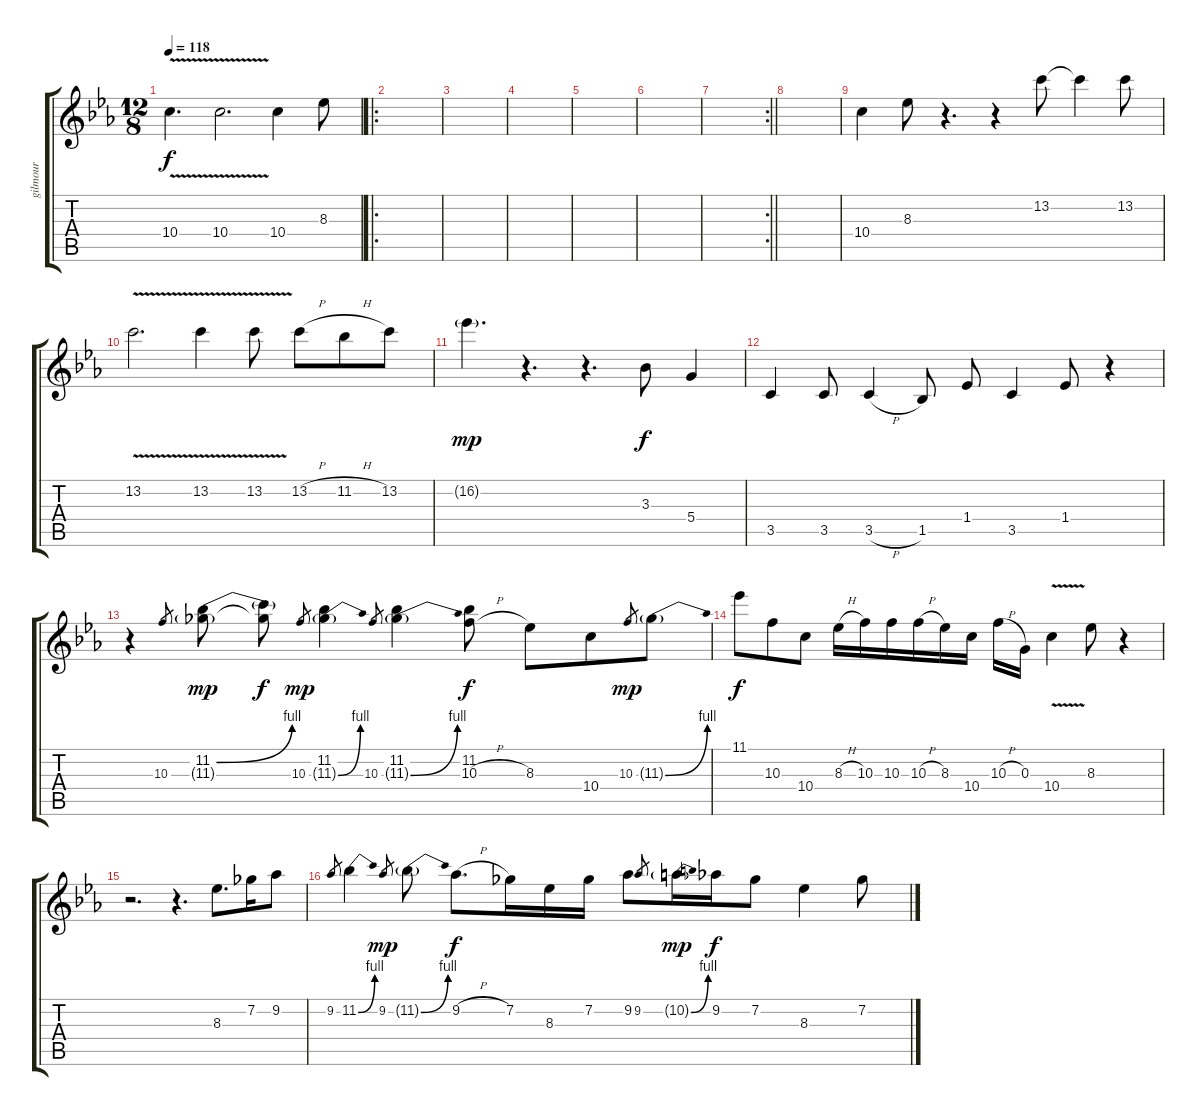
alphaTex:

\track ("gilmour" "gilmour") {instrument distortionguitar}
\staff {score tabs}
\tuning (E4 B3 G3 D3 A2 E2) {hide}
\ts (12 8)
\tempo 118
\clef g2
\ks cminor
10.4{v}.4{d dy f instrument distortionguitar} 10.4{v}.2{d} 10.4.4 8.3.8 |
\ro
|
|
|
|
|
\rc 2
\barLineRight lightlight
|
|
10.4.4 8.3.8 r.4{d} r.4 13.2.8 13.2{t}.4 13.2.8 |
13.2{v}.2{d} 13.2{v}.4 13.2{v}.8 13.2{h}.8 11.2{h}.8 13.2.8 |
16.2{g}.4{d dy mp} r.4{d} r.4{d} 3.3.8{dy f} 5.4.4 |
3.5.4 3.5.8 3.5{h}.4 1.5.8 1.4.8 3.5.4 1.4.8 r.4 |
r.4 10.3.8{gr} (11.2{be (bend 0 0 60 4)} 11.3{g}).8{dy mp} (11.2{t} 11.3{t}).8{dy f} 10.3.8{gr dy mp} (11.2 11.3{be (bend 0 0 60 4) g}).4 10.3.8{gr} (11.2 11.3{be (bend 0 0 60 4) g}).4 (11.2 10.3{h}).8{dy f} 8.3.8 10.4.8 10.3.8{gr dy mp} 11.3{be (bend 0 0 60 4) g}.8 |
11.1.8{dy f} 10.3.8 10.4.8 8.3{h}.16 10.3.16 10.3.16 10.3{h}.16 8.3.16 10.4.16 10.3{h}.16 0.3.16 10.4{v}.4 8.3.8 r.4 |
r.2{d} r.4{d} 8.3.8{d} 7.2.16 9.2.8 |
9.2.8{gr} 11.2{be (bend 0 0 60 4)}.4 9.2.8{gr dy mp} 11.2{be (bend 0 0 60 4) g}.8 9.2{h}.8{d dy f} 7.2.16 8.3.16 7.2.16 9.2.8 9.2.8{gr} 10.2{be (bend 0 0 60 4) g}.16{dy mp} 9.2.16{dy f} 7.2.8 8.3.4 7.2.8
